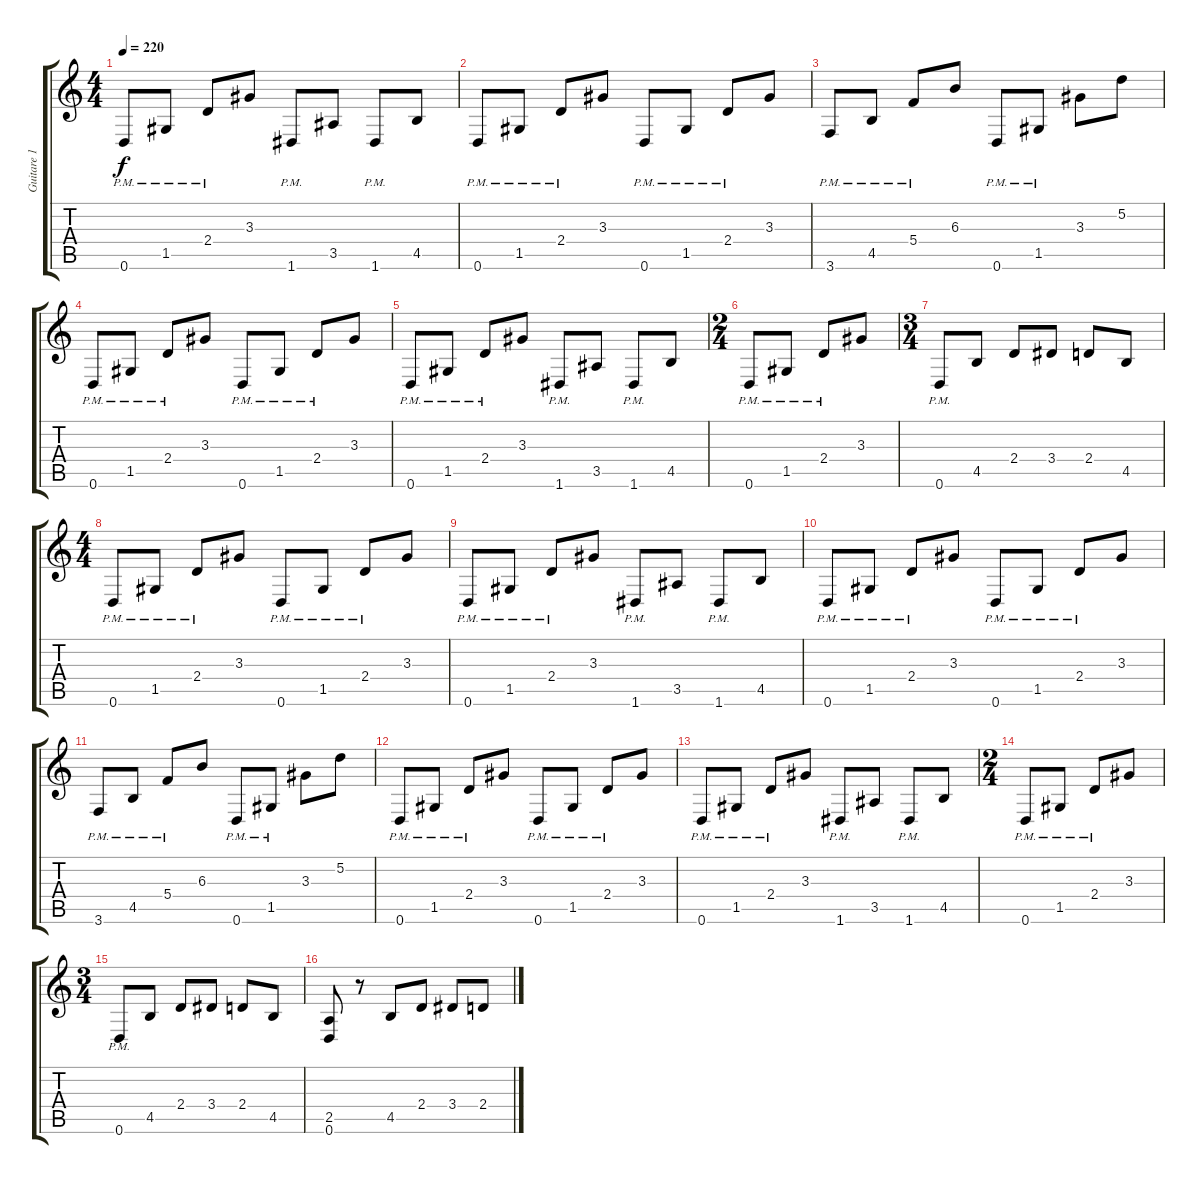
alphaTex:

\track ("Guitare 1" "Guitare 1") {instrument distortionguitar}
\staff {score tabs}
\tuning (D4 A3 F3 C3 G2 D2) {hide}
\ts (4 4)
\tempo 220
\clef g2
\ks c
0.6{pm}.8{dy f} 1.5{pm}.8 2.4{pm}.8 3.3.8 1.6{pm}.8 3.5.8 1.6{pm}.8 4.5.8 |
0.6{pm}.8 1.5{pm}.8 2.4{pm}.8 3.3.8 0.6{pm}.8 1.5{pm}.8 2.4{pm}.8 3.3.8 |
3.6{pm}.8 4.5{pm}.8 5.4{pm}.8 6.3.8 0.6{pm}.8 1.5{pm}.8 3.3.8 5.2.8 |
0.6{pm}.8 1.5{pm}.8 2.4{pm}.8 3.3.8 0.6{pm}.8 1.5{pm}.8 2.4{pm}.8 3.3.8 |
0.6{pm}.8 1.5{pm}.8 2.4{pm}.8 3.3.8 1.6{pm}.8 3.5.8 1.6{pm}.8 4.5.8 |
\ts (2 4)
0.6{pm}.8 1.5{pm}.8 2.4{pm}.8 3.3.8 |
\ts (3 4)
0.6{pm}.8 4.5.8 2.4.8 3.4.8 2.4.8 4.5.8 |
\ts (4 4)
0.6{pm}.8 1.5{pm}.8 2.4{pm}.8 3.3.8 0.6{pm}.8 1.5{pm}.8 2.4{pm}.8 3.3.8 |
0.6{pm}.8 1.5{pm}.8 2.4{pm}.8 3.3.8 1.6{pm}.8 3.5.8 1.6{pm}.8 4.5.8 |
0.6{pm}.8 1.5{pm}.8 2.4{pm}.8 3.3.8 0.6{pm}.8 1.5{pm}.8 2.4{pm}.8 3.3.8 |
3.6{pm}.8 4.5{pm}.8 5.4{pm}.8 6.3.8 0.6{pm}.8 1.5{pm}.8 3.3.8 5.2.8 |
0.6{pm}.8 1.5{pm}.8 2.4{pm}.8 3.3.8 0.6{pm}.8 1.5{pm}.8 2.4{pm}.8 3.3.8 |
0.6{pm}.8 1.5{pm}.8 2.4{pm}.8 3.3.8 1.6{pm}.8 3.5.8 1.6{pm}.8 4.5.8 |
\ts (2 4)
0.6{pm}.8 1.5{pm}.8 2.4{pm}.8 3.3.8 |
\ts (3 4)
0.6{pm}.8 4.5.8 2.4.8 3.4.8 2.4.8 4.5.8 |
(2.5 0.6).8 r.8 4.5.8 2.4.8 3.4.8 2.4.8
